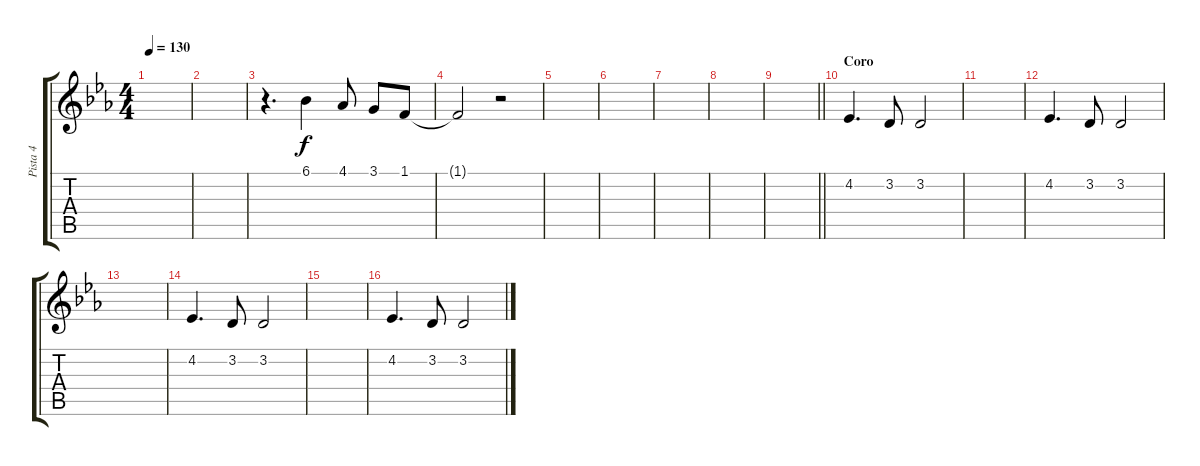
\track ("Pista 4" "Pista 4") {instrument lead2sawtooth}
\staff {score tabs}
\tuning (E4 B3 G3 D3 A2 E2) {hide}
\ts (4 4)
\tempo 130
\clef g2
\ks eb
|
|
r.4{d} 6.1.4 4.1.8 3.1.8 1.1.8 |
1.1{t}.2 r.2 |
|
|
|
|
\barLineRight lightlight
|
\section ("" "Coro")
4.2.4{d} 3.2.8 3.2.2 |
|
4.2.4{d} 3.2.8 3.2.2 |
|
4.2.4{d} 3.2.8 3.2.2 |
|
4.2.4{d} 3.2.8 3.2.2
